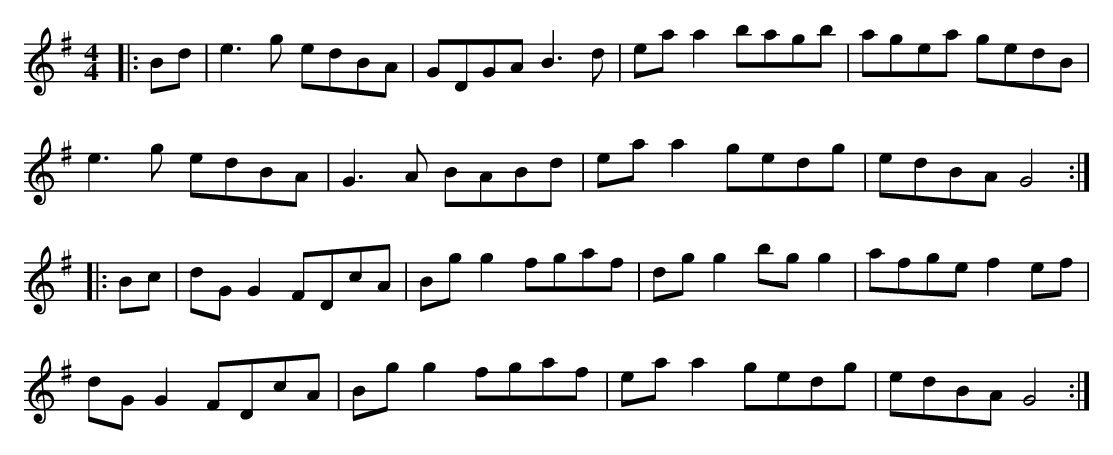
X:1
M:4/4
K:G
|:Bd|e3g edBA|GDGA B3d|eaa2 bagb|agea gedB|
e3g edBA|G3A BABd|eaa2 gedg|edBA G4:|
|:Bc|dGG2 FDcA|Bgg2 fgaf|dgg2 bgg2|afge f2ef|
dGG2 FDcA|Bgg2 fgaf|eaa2 gedg|edBA G4:|
